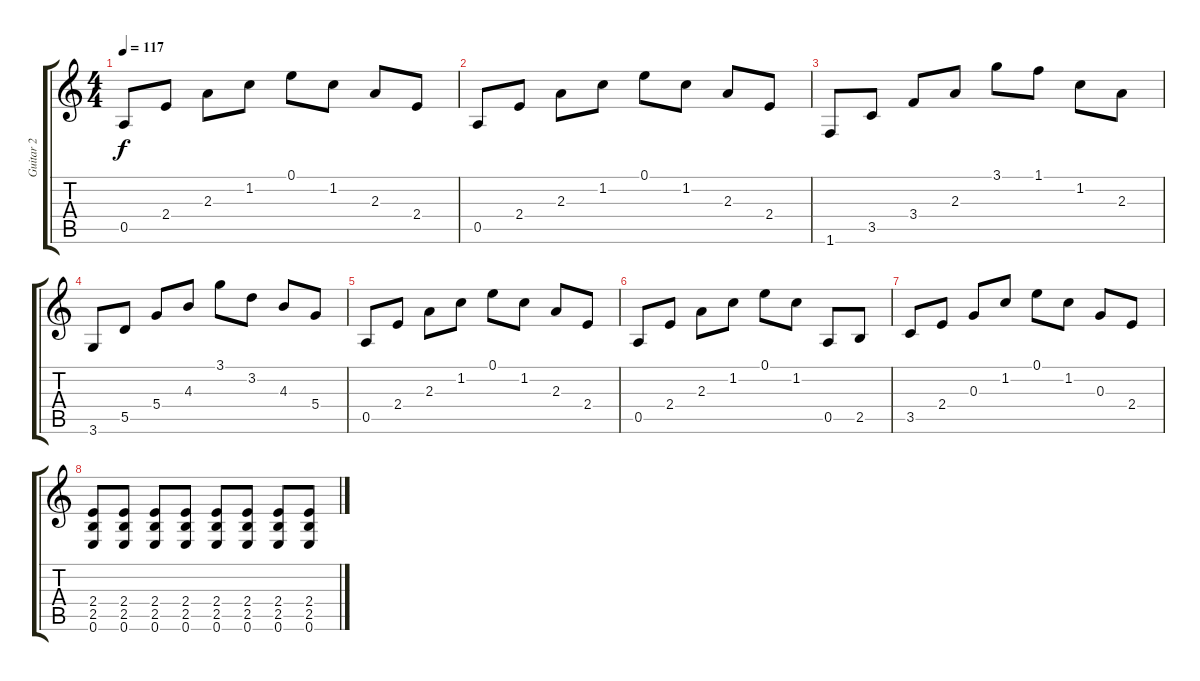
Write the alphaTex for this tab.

\track ("Guitar 2" "Guitar 2") {instrument acousticguitarsteel}
\staff {score tabs}
\tuning (E4 B3 G3 D3 A2 E2) {hide}
\ts (4 4)
\tempo 117
\clef g2
\ks c
0.5.8{dy f} 2.4.8 2.3.8 1.2.8 0.1.8 1.2.8 2.3.8 2.4.8 |
0.5.8 2.4.8 2.3.8 1.2.8 0.1.8 1.2.8 2.3.8 2.4.8 |
1.6.8 3.5.8 3.4.8 2.3.8 3.1.8 1.1.8 1.2.8 2.3.8 |
3.6.8 5.5.8 5.4.8 4.3.8 3.1.8 3.2.8 4.3.8 5.4.8 |
0.5.8 2.4.8 2.3.8 1.2.8 0.1.8 1.2.8 2.3.8 2.4.8 |
0.5.8 2.4.8 2.3.8 1.2.8 0.1.8 1.2.8 0.5.8 2.5.8 |
3.5.8 2.4.8 0.3.8 1.2.8 0.1.8 1.2.8 0.3.8 2.4.8 |
(2.4 2.5 0.6).8 (2.4 2.5 0.6).8 (2.4 2.5 0.6).8 (2.4 2.5 0.6).8 (2.4 2.5 0.6).8 (2.4 2.5 0.6).8 (2.4 2.5 0.6).8 (2.4 2.5 0.6).8
